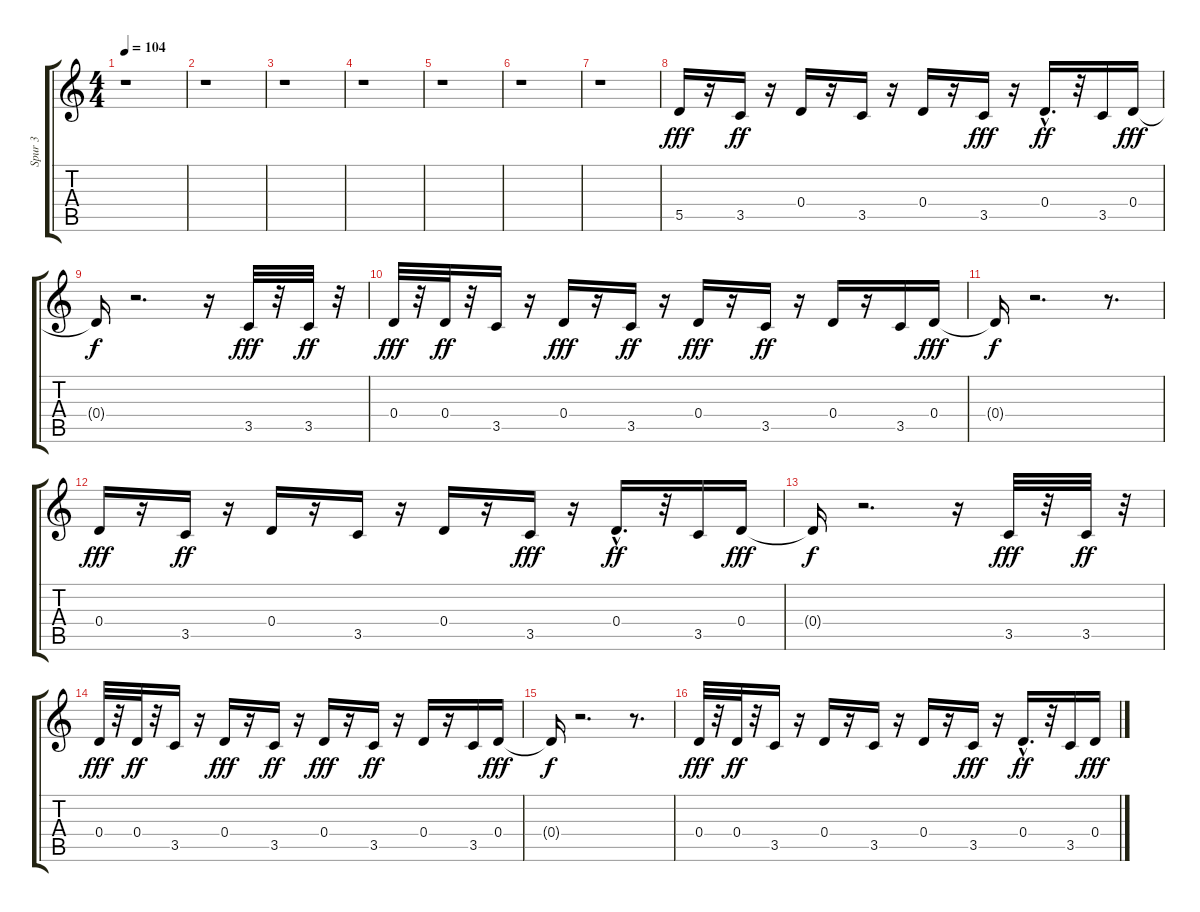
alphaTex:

\track ("Spur 3" "Spur 3") {instrument electricguitarmuted}
\staff {score tabs}
\tuning (E4 B3 G3 D3 A2 E2) {hide}
\ts (4 4)
\tempo 104
\clef g2
\ks c
r.1{dy fff instrument electricguitarmuted} |
r.1 |
r.1 |
r.1 |
r.1 |
r.1 |
r.1 |
5.5.16 r.16 3.5.16{dy ff} r.16 0.4.16 r.16 3.5.16 r.16 0.4.16 r.16 3.5.16{dy fff} r.16 0.4{hac}.16{d dy ff} r.32 3.5.16 0.4.16{dy fff} |
0.4{t}.16{dy f} r.2{d} r.16 3.5.32{dy fff} r.32 3.5.32{dy ff} r.32 |
0.4.32{dy fff} r.32 0.4.32{dy ff} r.32 3.5.16 r.16 0.4.16{dy fff} r.16 3.5.16{dy ff} r.16 0.4.16{dy fff} r.16 3.5.16{dy ff} r.16 0.4.16 r.16 3.5.16 0.4.16{dy fff} |
0.4{t}.16{dy f} r.2{d} r.8{d} |
0.4.16{dy fff} r.16 3.5.16{dy ff} r.16 0.4.16 r.16 3.5.16 r.16 0.4.16 r.16 3.5.16{dy fff} r.16 0.4{hac}.16{d dy ff} r.32 3.5.16 0.4.16{dy fff} |
0.4{t}.16{dy f} r.2{d} r.16 3.5.32{dy fff} r.32 3.5.32{dy ff} r.32 |
0.4.32{dy fff} r.32 0.4.32{dy ff} r.32 3.5.16 r.16 0.4.16{dy fff} r.16 3.5.16{dy ff} r.16 0.4.16{dy fff} r.16 3.5.16{dy ff} r.16 0.4.16 r.16 3.5.16 0.4.16{dy fff} |
0.4{t}.16{dy f} r.2{d} r.8{d} |
0.4.32{dy fff} r.32 0.4.32{dy ff} r.32 3.5.16 r.16 0.4.16 r.16 3.5.16 r.16 0.4.16 r.16 3.5.16{dy fff} r.16 0.4{hac}.16{d dy ff} r.32 3.5.16 0.4.16{dy fff}
